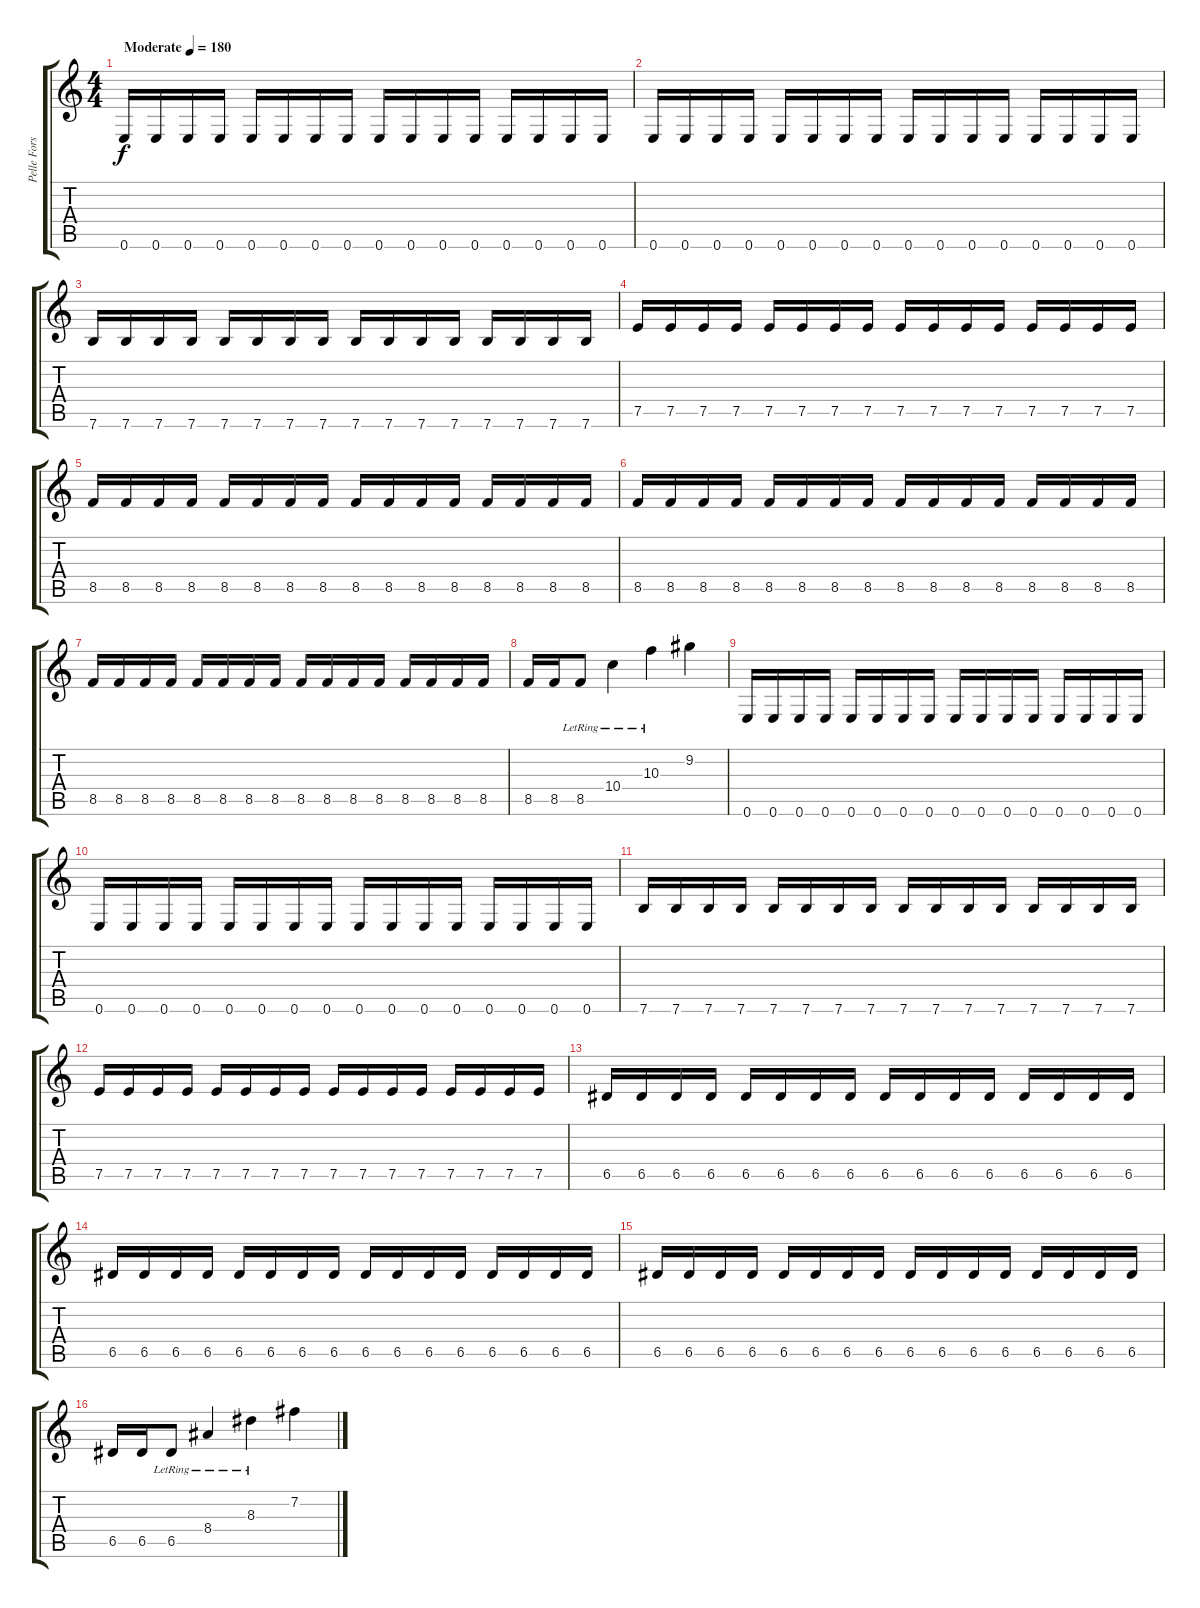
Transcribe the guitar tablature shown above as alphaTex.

\track ("Pelle Forsberg" "Pelle Fors") {instrument distortionguitar}
\staff {score tabs}
\tuning (E4 B3 G3 D3 A2 E2) {hide}
\ts (4 4)
\tempo (180 "Moderate")
\clef g2
\ks c
0.6.16{dy f instrument distortionguitar} 0.6.16 0.6.16 0.6.16 0.6.16 0.6.16 0.6.16 0.6.16 0.6.16 0.6.16 0.6.16 0.6.16 0.6.16 0.6.16 0.6.16 0.6.16 |
0.6.16 0.6.16 0.6.16 0.6.16 0.6.16 0.6.16 0.6.16 0.6.16 0.6.16 0.6.16 0.6.16 0.6.16 0.6.16 0.6.16 0.6.16 0.6.16 |
7.6.16 7.6.16 7.6.16 7.6.16 7.6.16 7.6.16 7.6.16 7.6.16 7.6.16 7.6.16 7.6.16 7.6.16 7.6.16 7.6.16 7.6.16 7.6.16 |
7.5.16 7.5.16 7.5.16 7.5.16 7.5.16 7.5.16 7.5.16 7.5.16 7.5.16 7.5.16 7.5.16 7.5.16 7.5.16 7.5.16 7.5.16 7.5.16 |
8.5.16 8.5.16 8.5.16 8.5.16 8.5.16 8.5.16 8.5.16 8.5.16 8.5.16 8.5.16 8.5.16 8.5.16 8.5.16 8.5.16 8.5.16 8.5.16 |
8.5.16 8.5.16 8.5.16 8.5.16 8.5.16 8.5.16 8.5.16 8.5.16 8.5.16 8.5.16 8.5.16 8.5.16 8.5.16 8.5.16 8.5.16 8.5.16 |
8.5.16 8.5.16 8.5.16 8.5.16 8.5.16 8.5.16 8.5.16 8.5.16 8.5.16 8.5.16 8.5.16 8.5.16 8.5.16 8.5.16 8.5.16 8.5.16 |
8.5.16 8.5.16 8.5{lr}.8 10.4{lr}.4 10.3{lr}.4 9.2.4 |
0.6.16 0.6.16 0.6.16 0.6.16 0.6.16 0.6.16 0.6.16 0.6.16 0.6.16 0.6.16 0.6.16 0.6.16 0.6.16 0.6.16 0.6.16 0.6.16 |
0.6.16 0.6.16 0.6.16 0.6.16 0.6.16 0.6.16 0.6.16 0.6.16 0.6.16 0.6.16 0.6.16 0.6.16 0.6.16 0.6.16 0.6.16 0.6.16 |
7.6.16 7.6.16 7.6.16 7.6.16 7.6.16 7.6.16 7.6.16 7.6.16 7.6.16 7.6.16 7.6.16 7.6.16 7.6.16 7.6.16 7.6.16 7.6.16 |
7.5.16 7.5.16 7.5.16 7.5.16 7.5.16 7.5.16 7.5.16 7.5.16 7.5.16 7.5.16 7.5.16 7.5.16 7.5.16 7.5.16 7.5.16 7.5.16 |
6.5.16 6.5.16 6.5.16 6.5.16 6.5.16 6.5.16 6.5.16 6.5.16 6.5.16 6.5.16 6.5.16 6.5.16 6.5.16 6.5.16 6.5.16 6.5.16 |
6.5.16 6.5.16 6.5.16 6.5.16 6.5.16 6.5.16 6.5.16 6.5.16 6.5.16 6.5.16 6.5.16 6.5.16 6.5.16 6.5.16 6.5.16 6.5.16 |
6.5.16 6.5.16 6.5.16 6.5.16 6.5.16 6.5.16 6.5.16 6.5.16 6.5.16 6.5.16 6.5.16 6.5.16 6.5.16 6.5.16 6.5.16 6.5.16 |
6.5.16 6.5.16 6.5{lr}.8 8.4{lr}.4 8.3{lr}.4 7.2.4
